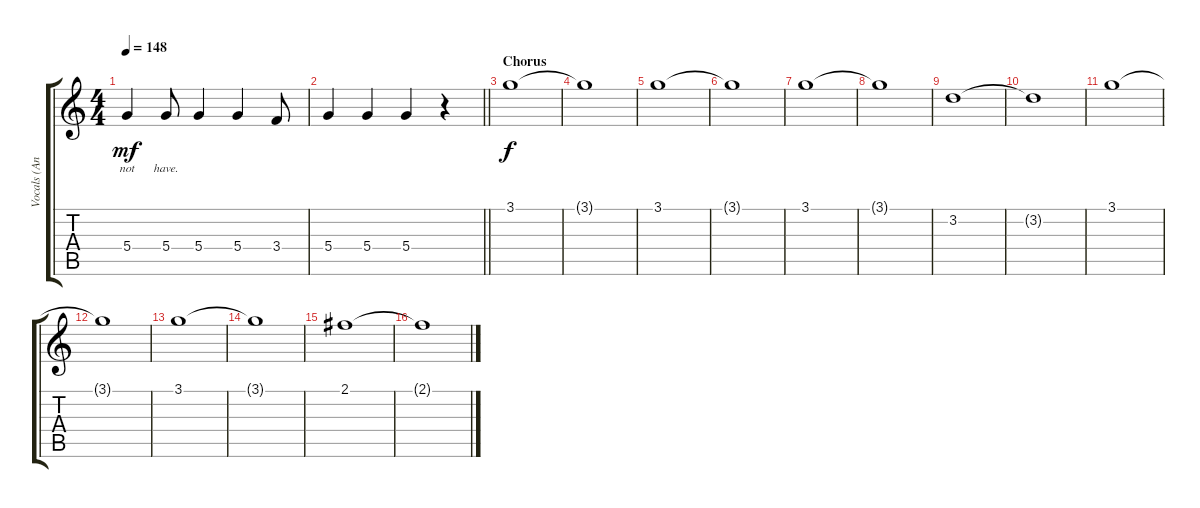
\track ("Vocals (Annette)" "Vocals (An") {instrument contrabass}
\staff {score tabs}
\tuning (E4 B3 G3 D3 A2 E2) {hide}
\ts (4 4)
\tempo 148
\clef g2
\ks c
5.4.4{lyrics (0 "not") lyrics (1 "") lyrics (2 "") lyrics (3 "") lyrics (4 "") dy mf} 5.4.8{lyrics (0 "have.") lyrics (1 "") lyrics (2 "") lyrics (3 "") lyrics (4 "")} 5.4.4 5.4.4 3.4.8 |
\barLineRight lightlight
5.4.4 5.4.4 5.4.4 r.4 |
\section ("" "Chorus")
3.1.1{dy f} |
3.1{t}.1 |
3.1.1 |
3.1{t}.1 |
3.1.1 |
3.1{t}.1 |
3.2.1 |
3.2{t}.1 |
3.1.1 |
3.1{t}.1 |
3.1.1 |
3.1{t}.1 |
2.1.1 |
2.1{t}.1
